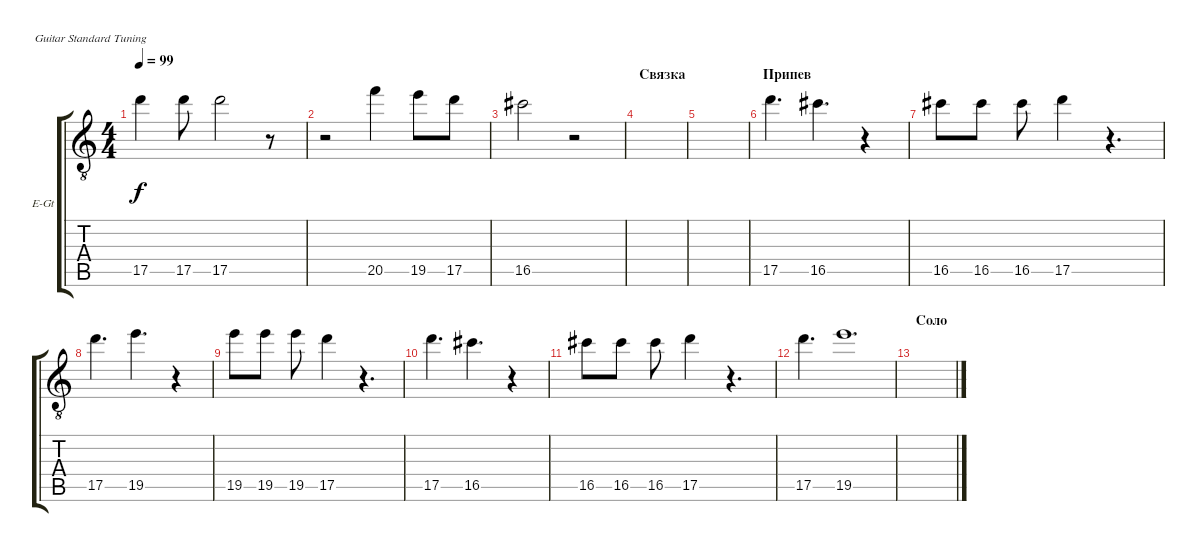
\defaultSystemsLayout 4
\bracketExtendMode groupsimilarinstruments
\firstSystemTrackNameOrientation horizontal
\otherSystemsTrackNameOrientation horizontal
\track ("В. Бутусов" "E-Gt") {instrument electricguitarclean}
\staff {score tabs}
\tuning (E4 B3 G3 D3 A2 E2)
\ts (4 4)
\tempo 99
\clef g2
\ottava 8vb
\scale
0.333333
\ks c
17.5.4{dy f} 17.5.8 17.5.2 r.8 |
\scale
0.333333 r.2 20.5.4 19.5.8 17.5.8 |
\scale
0.333333 16.5.2 r.2 |
\section ("" "Связка")
\scale
0.333333 |
\scale
0.333333 |
\section ("" "Припев")
\scale
0.333333 17.5.4{d} 16.5.4{d} r.4 |
\scale
0.333333 16.5.8 16.5.8 16.5.8 17.5.4 r.4{d} |
\scale
0.333333 17.5.4{d} 19.5.4{d} r.4 |
\scale
0.333333 19.5.8 19.5.8 19.5.8 17.5.4 r.4{d} |
\scale
0.333333 17.5.4{d} 16.5.4{d} r.4 |
\scale
0.333333 16.5.8 16.5.8 16.5.8 17.5.4 r.4{d} |
\scale
0.333333 17.5.4{d} 19.5.1{d} |
\section ("" "Соло")
\scale
0.333333 |
\scale
0.333333 |
\scale
0.333333 |
\scale
0.333333
